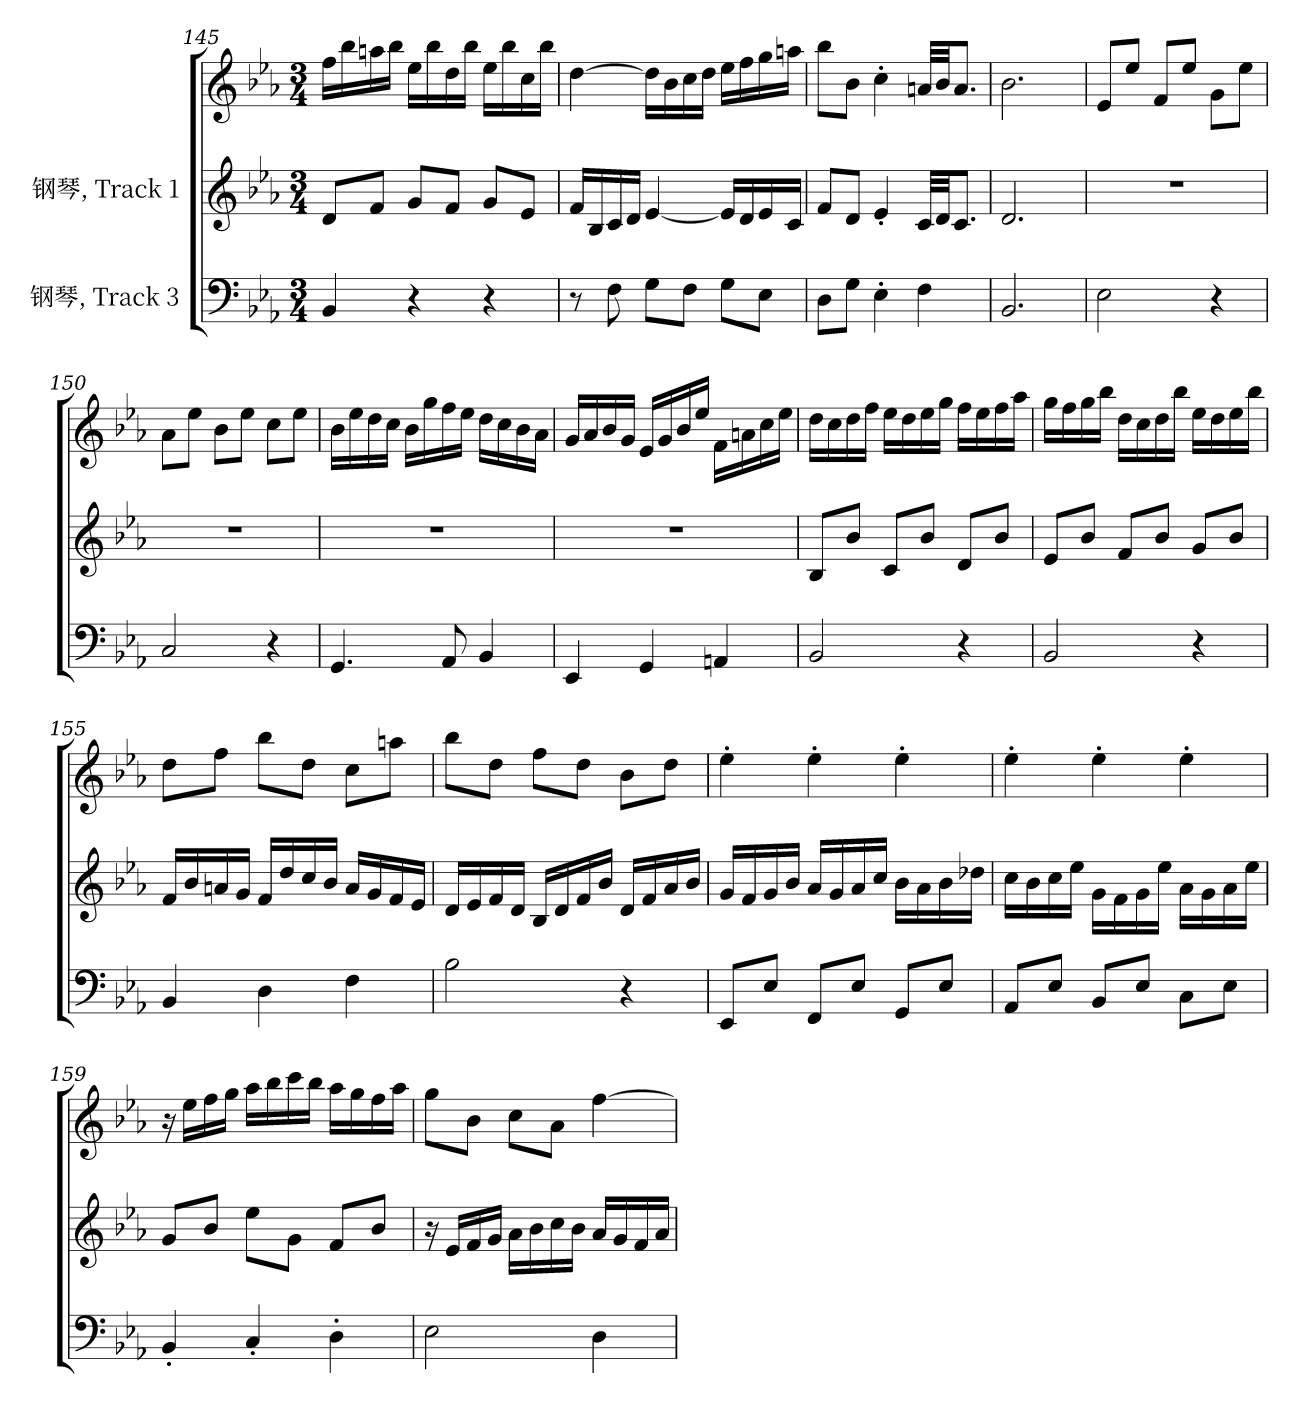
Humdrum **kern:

**kern	**kern	**kern
*part2	*part1	*part1
*staff3	*staff2	*staff1
*I"钢琴, Track 3	*I"钢琴, Track 1	*
!!LO:PB:g=z
*clefF4	*clefG2	*clefG2
*k[b-e-a-]	*k[b-e-a-]	*k[b-e-a-]
*M3/4	*M3/4	*M3/4
=145	=145	=145
4BB-/	8d/L	16ff\LL
.	.	16bb-\
.	8f/J	16aan\
.	.	16bb-\JJ
4r	8g/L	16ee-\LL
.	.	16bb-\
.	8f/J	16dd\
.	.	16bb-\JJ
4r	8g/L	16ee-\LL
.	.	16bb-\
.	8e-/J	16cc\
.	.	16bb-\JJ
=146	=146	=146
8r	16f/LL	[4dd\
.	16B-/	.
8F\	16c/	.
.	16d/JJ	.
8G\L	[4e-/	16dd\LL]
.	.	16b-\
8F\J	.	16cc\
.	.	16dd\JJ
8G\L	16e-/LL]	16ee-\LL
.	16d/	16ff\
8E-\J	16e-/	16gg\
.	16c/JJ	16aan\JJ
=147	=147	=147
8D\L	8f/L	8bb-\L
8G\J	8d/J	8b-\J
4E-'\	4e-'/	4cc'\
4F\	32c/LLL	32an/LLL
.	32d/JJ	32b-/JJ
.	8.c/J	8.a/J
=148	=148	=148
2.BB-/	2.d/	2.b-\
!!LO:LB:g=z
=149	=149	=149
2E-\	2.r	8e-/L
.	.	8ee-/J
.	.	8f/L
.	.	8ee-/J
4r	.	8g\L
.	.	8ee-\J
=150	=150	=150
2C/	2.r	8a-\L
.	.	8ee-\J
.	.	8b-\L
.	.	8ee-\J
4r	.	8cc\L
.	.	8ee-\J
=151	=151	=151
4.GG/	2.r	16b-\LL
.	.	16ee-\
.	.	16dd\
.	.	16cc\JJ
.	.	16b-\LL
.	.	16gg\
8AA-/	.	16ff\
.	.	16ee-\JJ
4BB-/	.	16dd\LL
.	.	16cc\
.	.	16b-\
.	.	16a-\JJ
=152	=152	=152
4EE-/	2.r	16g/LL
.	.	16a-/
.	.	16b-/
.	.	16g/JJ
4GG/	.	16e-/LL
.	.	16g/
.	.	16b-/
.	.	16ee-/JJ
4AAn/	.	16f\LL
.	.	16an\
.	.	16cc\
.	.	16ee-\JJ
!!LO:LB:g=z
=153	=153	=153
2BB-/	8B-/L	16dd\LL
.	.	16cc\
.	8b-/J	16dd\
.	.	16ff\JJ
.	8c/L	16ee-\LL
.	.	16dd\
.	8b-/J	16ee-\
.	.	16gg\JJ
4r	8d/L	16ff\LL
.	.	16ee-\
.	8b-/J	16ff\
.	.	16aa-\JJ
=154	=154	=154
2BB-/	8e-/L	16gg\LL
.	.	16ff\
.	8b-/J	16gg\
.	.	16bb-\JJ
.	8f/L	16dd\LL
.	.	16cc\
.	8b-/J	16dd\
.	.	16bb-\JJ
4r	8g/L	16ee-\LL
.	.	16dd\
.	8b-/J	16ee-\
.	.	16bb-\JJ
=155	=155	=155
4BB-/	16f/LL	8dd\L
.	16b-/	.
.	16an/	8ff\J
.	16g/JJ	.
4D\	16f/LL	8bb-\L
.	16dd/	.
.	16cc/	8dd\J
.	16b-/JJ	.
4F\	16a/LL	8cc\L
.	16g/	.
.	16f/	8aan\J
.	16e-/JJ	.
!!LO:LB:g=z
=156	=156	=156
2B-\	16d/LL	8bb-\L
.	16e-/	.
.	16f/	8dd\J
.	16d/JJ	.
.	16B-/LL	8ff\L
.	16d/	.
.	16f/	8dd\J
.	16b-/JJ	.
4r	16d/LL	8b-\L
.	16f/	.
.	16a-/	8dd\J
.	16b-/JJ	.
=157	=157	=157
8EE-/L	16g/LL	4ee-'\
.	16f/	.
8E-/J	16g/	.
.	16b-/JJ	.
8FF/L	16a-/LL	4ee-'\
.	16g/	.
8E-/J	16a-/	.
.	16cc/JJ	.
8GG/L	16b-\LL	4ee-'\
.	16a-\	.
8E-/J	16b-\	.
.	16dd-X\JJ	.
=158	=158	=158
8AA-/L	16cc\LL	4ee-'\
.	16b-\	.
8E-/J	16cc\	.
.	16ee-\JJ	.
8BB-/L	16g\LL	4ee-'\
.	16f\	.
8E-/J	16g\	.
.	16ee-\JJ	.
8C\L	16a-\LL	4ee-'\
.	16g\	.
8E-\J	16a-\	.
.	16ee-\JJ	.
!!LO:PB:g=z
=159	=159	=159
4BB-'/	8g/L	16r
.	.	16ee-\LL
.	8b-/J	16ff\
.	.	16gg\JJ
4C'/	8ee-\L	16aa-\LL
.	.	16bb-\
.	8g\J	16ccc\
.	.	16bb-\JJ
4D'\	8f/L	16aa-\LL
.	.	16gg\
.	8b-/J	16ff\
.	.	16aa-\JJ
=160	=160	=160
2E-\	16r	8gg\L
.	16e-/LL	.
.	16f/	8b-\J
.	16g/JJ	.
.	16a-\LL	8cc\L
.	16b-\	.
.	16cc\	8a-\J
.	16b-\JJ	.
4D\	16a-/LL	[4ff\
.	16g/	.
.	16f/	.
.	16a-/JJ	.
=	=	=
*-	*-	*-
